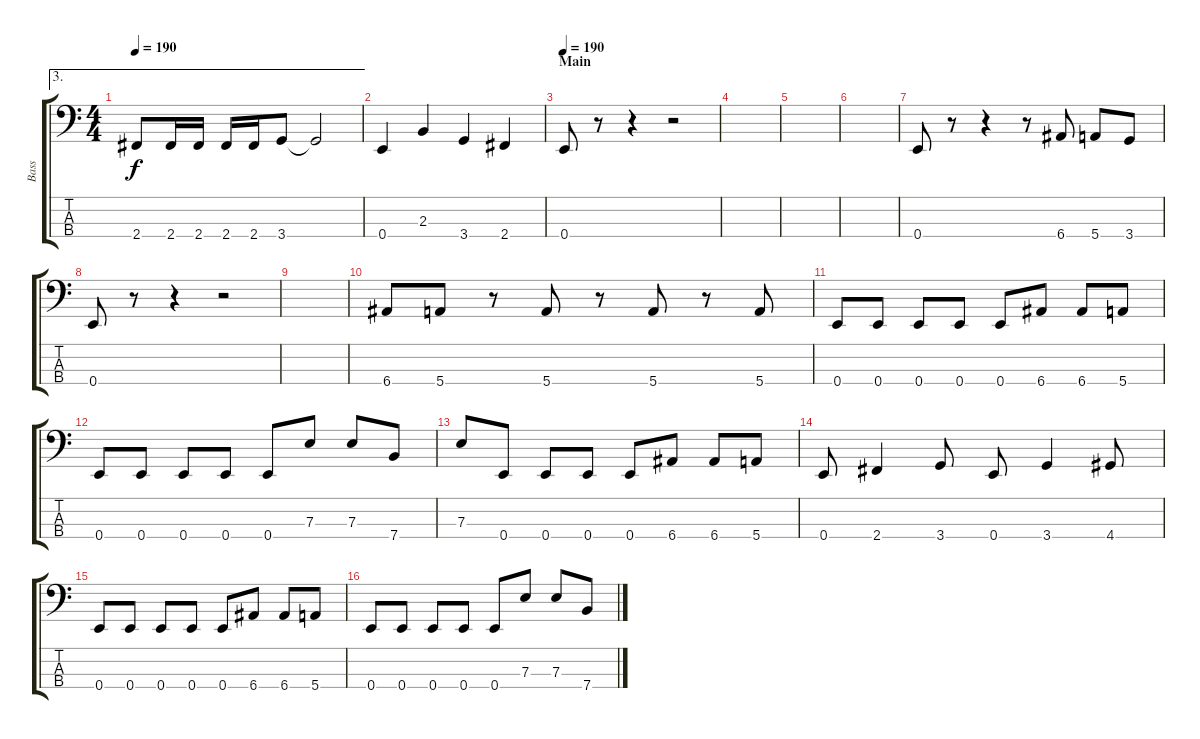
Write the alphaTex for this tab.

\track ("Bass" "Bass") {instrument electricbasspick}
\staff {score tabs}
\tuning (G2 D2 A1 E1) {hide}
\ae 3
\ts (4 4)
\tempo 190
\clef f4
\ks c
2.4.8{dy f} 2.4.16 2.4.16 2.4.16 2.4.16 3.4.8 3.4{t}.2 |
0.4.4 2.3.4 3.4.4 2.4.4 |
\section ("" "Main")
\tempo 190
0.4.8 r.8 r.4 r.2 |
|
|
|
0.4.8 r.8 r.4 r.8 6.4.8 5.4.8 3.4.8 |
0.4.8 r.8 r.4 r.2 |
|
6.4.8 5.4.8 r.8 5.4.8 r.8 5.4.8 r.8 5.4.8 |
0.4.8 0.4.8 0.4.8 0.4.8 0.4.8 6.4.8 6.4.8 5.4.8 |
0.4.8 0.4.8 0.4.8 0.4.8 0.4.8 7.3.8 7.3.8 7.4.8 |
7.3.8 0.4.8 0.4.8 0.4.8 0.4.8 6.4.8 6.4.8 5.4.8 |
0.4.8 2.4.4 3.4.8 0.4.8 3.4.4 4.4.8 |
0.4.8 0.4.8 0.4.8 0.4.8 0.4.8 6.4.8 6.4.8 5.4.8 |
0.4.8 0.4.8 0.4.8 0.4.8 0.4.8 7.3.8 7.3.8 7.4.8
